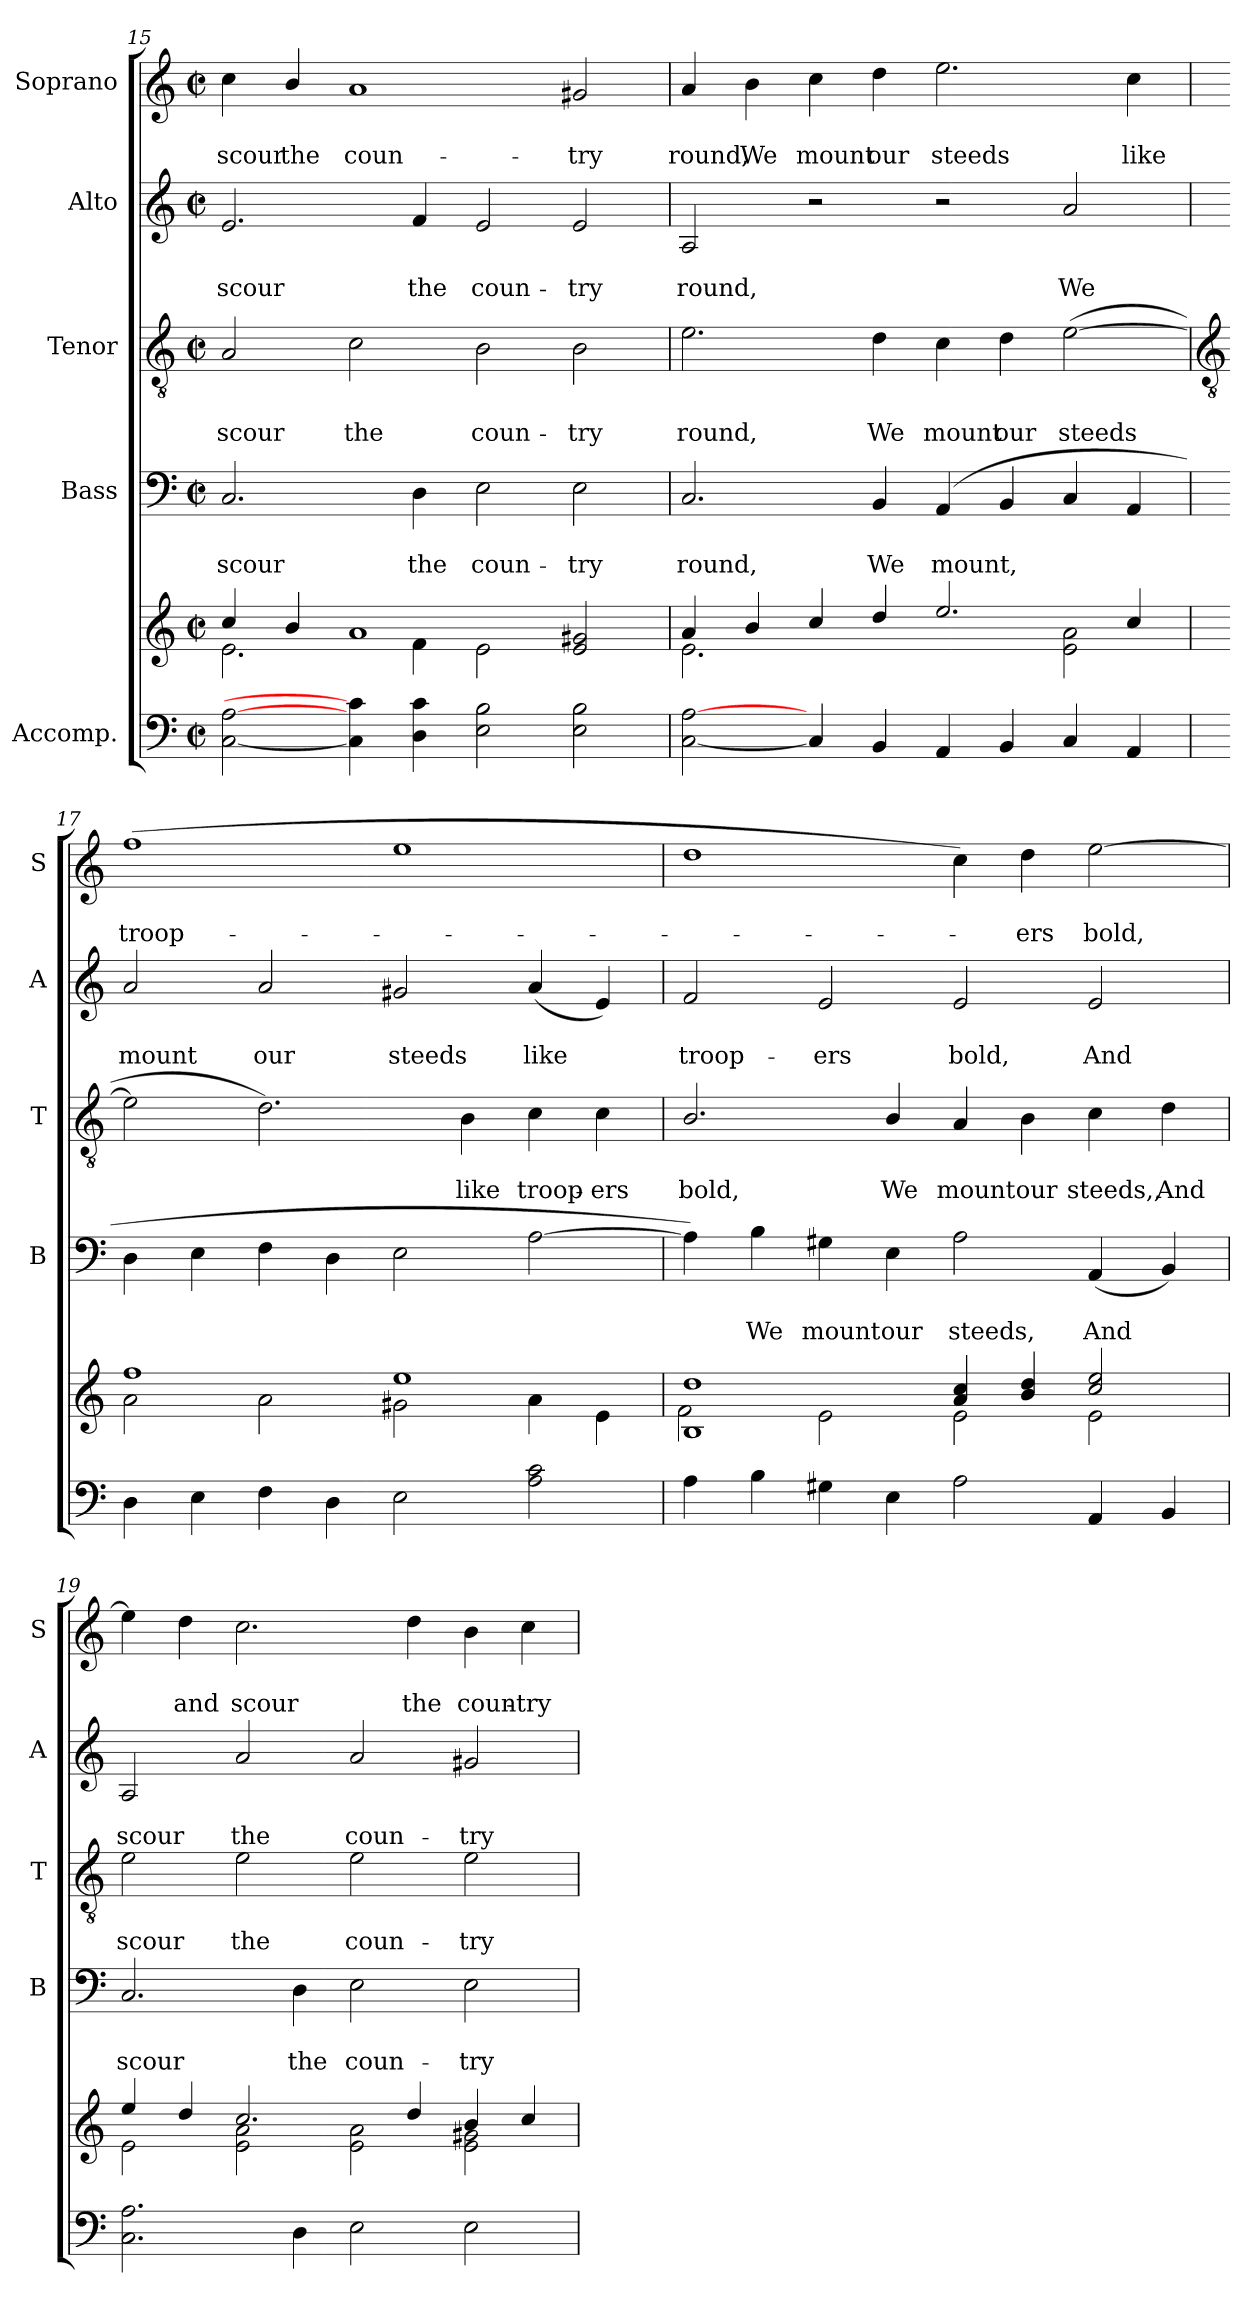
**kern	**kern	**kern	**text	**text	**kern	**text	**text	**kern	**text	**text	**kern	**text	**text
*part5	*part5	*part4	*part4	*part4	*part3	*part3	*part3	*part2	*part2	*part2	*part1	*part1	*part1
*staff6	*staff5	*staff4	*staff4	*staff4	*staff3	*staff3	*staff3	*staff2	*staff2	*staff2	*staff1	*staff1	*staff1
*I"Accomp.	*	*I"Bass	*	*	*I"Tenor	*	*	*I"Alto	*	*	*I"Soprano	*	*
*	*	*I'B	*	*	*I'T	*	*	*I'A	*	*	*I'S	*	*
*clefF4	*clefG2	*clefF4	*	*	*clefGv2	*	*	*clefG2	*	*	*clefG2	*	*
*k[]	*k[]	*k[]	*	*	*k[]	*	*	*k[]	*	*	*k[]	*	*
*C:	*C:	*C:	*	*	*C:	*	*	*C:	*	*	*C:	*	*
*M4/2	*M4/2	*M4/2	*	*	*M4/2	*	*	*M4/2	*	*	*M4/2	*	*
*met(c|)	*met(c|)	*met(c|)	*	*	*met(c|)	*	*	*met(c|)	*	*	*met(c|)	*	*
=15	=15	=15	=15	=15	=15	=15	=15	=15	=15	=15	=15	=15	=15
*	*^	*	*	*	*	*	*	*	*	*	*	*	*
!	!	!	!	!	!LO:LY:b	!	!	!LO:LY:b	!	!	!LO:LY:b	!	!	!LO:LY:b
[2C\ [2A\	4cc/	2.e\	2.C	.	scour	2A	.	scour	2.e	.	scour	4cc	.	scour
!	!	!	!	!	!	!	!	!	!	!	!	!	!	!LO:LY:b
.	4b/	.	.	.	.	.	.	.	.	.	.	4b/	.	the
!	!	!	!	!	!	!	!	!LO:LY:b	!	!	!	!	!	!LO:LY:b
4C] 4c]	1a/	.	.	.	.	2c	.	the	.	.	.	1a	.	coun-
!	!	!	!	!	!LO:LY:b	!	!	!	!	!	!LO:LY:b	!	!	!
4D 4c	.	4f\	4D	.	the	.	.	.	4f	.	the	.	.	.
!	!	!	!	!	!LO:LY:b	!	!	!LO:LY:b	!	!	!LO:LY:b	!	!	!
2E 2B	.	2e\	2E	.	coun-	2B	.	coun-	2e	.	coun-	.	.	.
!	!	!	!	!	!LO:LY:b	!	!	!LO:LY:b	!	!	!LO:LY:b	!	!	!LO:LY:b
2E 2B	2e/ 2g#X/	2ryy	2E	.	-try	2B	.	-try	2e	.	-try	2g#X	.	-try
=16	=16	=16	=16	=16	=16	=16	=16	=16	=16	=16	=16	=16	=16	=16
!	!	!	!	!	!LO:LY:b	!	!	!LO:LY:b	!	!	!LO:LY:b	!	!	!LO:LY:b
[2C [2A	4a/	2.e\	2.C	.	round,	2.e	.	round,	2A	.	round,	4a	.	round,
!	!	!	!	!	!	!	!	!	!	!	!	!	!	!LO:LY:b
.	4b/	.	.	.	.	.	.	.	.	.	.	4b	.	We
!	!	!	!	!	!	!	!	!	!	!	!	!	!	!LO:LY:b
4C]	4cc/	.	.	.	.	.	.	.	2r	.	.	4cc	.	mount
!	!	!	!	!	!LO:LY:b	!	!	!LO:LY:b	!	!	!	!	!	!LO:LY:b
4BB	4dd/	4ryy	4BB	.	We	4d	.	We	.	.	.	4dd	.	our
!	!	!	!	!	!LO:LY:b	!	!	!LO:LY:b	!	!	!	!	!	!LO:LY:b
4AA	2.ee/	2ryy	(>4AA	.	mount,	4c	.	mount	2r	.	.	2.ee	.	steeds
!	!	!	!	!	!	!	!	!LO:LY:b	!	!	!	!	!	!
4BB	.	.	4BB	.	.	4d	.	our	.	.	.	.	.	.
!	!	!	!	!	!	!	!	!LO:LY:b	!	!	!LO:LY:b	!	!	!
4C	.	2e\ 2a\	4C	.	.	(>[2e	.	steeds	2a	.	We	.	.	.
!	!	!	!	!	!	!	!	!	!	!	!	!	!	!LO:LY:b
4AA	4cc/	.	4AA	.	.	.	.	.	.	.	.	4cc	.	like
!!LO:LB:g=z
=17	=17	=17	=17	=17	=17	=17	=17	=17	=17	=17	=17	=17	=17	=17
*	*	*	*	*	*	*clefGv2	*	*	*	*	*	*	*	*
!	!	!	!	!	!	!	!	!	!	!	!LO:LY:b	!	!	!LO:LY:b
4D	1ff/	2a\	4D	.	.	2e]	.	.	2a	.	mount	(>1ff	.	troop-
4E	.	.	4E	.	.	.	.	.	.	.	.	.	.	.
!	!	!	!	!	!	!	!	!	!	!	!LO:LY:b	!	!	!
4F	.	2a\	4F	.	.	2.d)	.	.	2a	.	our	.	.	.
4D	.	.	4D	.	.	.	.	.	.	.	.	.	.	.
!	!	!	!	!	!	!	!	!	!	!	!LO:LY:b	!	!	!
2E	1ee/	2g#X\	2E	.	.	.	.	.	2g#X	.	steeds	1ee	.	.
!	!	!	!	!	!	!	!	!LO:LY:b	!	!	!	!	!	!
.	.	.	.	.	.	4B	.	like	.	.	.	.	.	.
!	!	!	!	!	!	!	!	!LO:LY:b	!	!	!LO:LY:b	!	!	!
2A 2c	.	4a\	[2A	.	.	4c	.	troop-	(<4a	.	like	.	.	.
!	!	!	!	!	!	!	!	!LO:LY:b	!	!	!	!	!	!
.	.	4e\	.	.	.	4c	.	-ers	4e)	.	.	.	.	.
=18	=18	=18	=18	=18	=18	=18	=18	=18	=18	=18	=18	=18	=18	=18
!	!	!	!	!	!	!	!	!LO:LY:b	!	!	!LO:LY:b	!	!	!
4A	1B/ 1dd/	2f\	4A])	.	.	2.B/	.	bold,	2f	.	troop-	1dd	.	.
!	!	!	!	!	!LO:LY:b	!	!	!	!	!	!	!	!	!
4B	.	.	4B	.	We	.	.	.	.	.	.	.	.	.
!	!	!	!	!	!LO:LY:b	!	!	!	!	!	!LO:LY:b	!	!	!
4G#X	.	2e\	4G#X	.	mount	.	.	.	2e	.	-ers	.	.	.
!	!	!	!	!	!LO:LY:b	!	!	!LO:LY:b	!	!	!	!	!	!
4E	.	.	4E	.	our	4B/	.	We	.	.	.	.	.	.
!	!	!	!	!	!LO:LY:b	!	!	!LO:LY:b	!	!	!LO:LY:b	!	!	!
2A	4a/ 4cc/	2e\	2A	.	steeds,	4A	.	mount	2e	.	bold,	4cc)	.	.
!	!	!	!	!	!	!	!	!LO:LY:b	!	!	!	!	!	!LO:LY:b
.	4b/ 4dd/	.	.	.	.	4B	.	our	.	.	.	4dd	.	ers
!	!	!	!	!	!LO:LY:b	!	!	!LO:LY:b	!	!	!LO:LY:b	!	!	!LO:LY:b
4AA	2cc/ 2ee/	2e\	(<4AA	.	And	4c	.	steeds,,	2e	.	And	[2ee	.	bold,
!	!	!	!	!	!	!	!	!LO:LY:b	!	!	!	!	!	!
4BB	.	.	4BB)	.	.	4d	.	And	.	.	.	.	.	.
=19	=19	=19	=19	=19	=19	=19	=19	=19	=19	=19	=19	=19	=19	=19
!	!	!	!	!	!LO:LY:b	!	!	!LO:LY:b	!	!	!LO:LY:b	!	!	!
2.C 2.A	4ee/	2e\	2.C	.	scour	2e	.	scour	2A	.	scour	4ee]	.	.
!	!	!	!	!	!	!	!	!	!	!	!	!	!	!LO:LY:b
.	4dd/	.	.	.	.	.	.	.	.	.	.	4dd	.	and
!	!	!	!	!	!	!	!	!LO:LY:b	!	!	!LO:LY:b	!	!	!LO:LY:b
.	2.cc/	2e\ 2a\	.	.	.	2e	.	the	2a	.	the	2.cc	.	scour
!	!	!	!	!	!LO:LY:b	!	!	!	!	!	!	!	!	!
4D	.	.	4D	.	the	.	.	.	.	.	.	.	.	.
!	!	!	!	!	!LO:LY:b	!	!	!LO:LY:b	!	!	!LO:LY:b	!	!	!
2E	.	2e\ 2a\	2E	.	coun-	2e	.	coun-	2a	.	coun-	.	.	.
!	!	!	!	!	!	!	!	!	!	!	!	!	!	!LO:LY:b
.	4dd/	.	.	.	.	.	.	.	.	.	.	4dd	.	the
!	!	!	!	!	!LO:LY:b	!	!	!LO:LY:b	!	!	!LO:LY:b	!	!	!LO:LY:b
2E	4b/	2e\ 2g#X\	2E	.	-try	2e	.	-try	2g#X	.	-try	4b	.	coun-
!	!	!	!	!	!	!	!	!	!	!	!	!	!	!LO:LY:b
.	4cc/	.	.	.	.	.	.	.	.	.	.	4cc	.	-try
*	*v	*v	*	*	*	*	*	*	*	*	*	*	*	*
=	=	=	=	=	=	=	=	=	=	=	=	=	=
*-	*-	*-	*-	*-	*-	*-	*-	*-	*-	*-	*-	*-	*-
